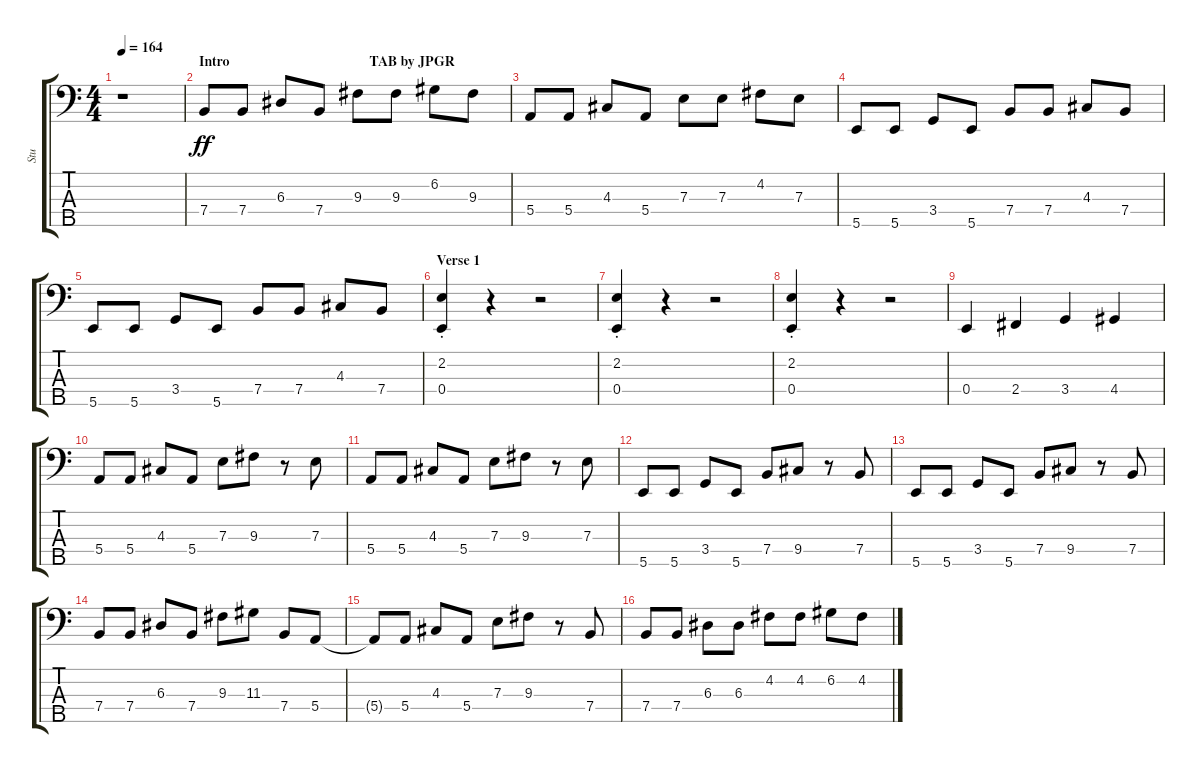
\track ("Stu" "Stu") {instrument electricbasspick}
\staff {score tabs}
\tuning (G2 D2 A1 E1 B0) {hide}
\ts (4 4)
\tempo 164
\clef f4
\ks c
r.1{dy ff instrument electricbasspick} |
\section ("" "Intro                                        TAB by JPGR")
7.4.8 7.4.8 6.3.8 7.4.8 9.3.8 9.3.8 6.2.8 9.3.8 |
5.4.8 5.4.8 4.3.8 5.4.8 7.3.8 7.3.8 4.2.8 7.3.8 |
5.5.8 5.5.8 3.4.8 5.5.8 7.4.8 7.4.8 4.3.8 7.4.8 |
5.5.8 5.5.8 3.4.8 5.5.8 7.4.8 7.4.8 4.3.8 7.4.8 |
\section ("" "Verse 1")
(2.2{st} 0.4{st}).4 r.4 r.2 |
(2.2{st} 0.4{st}).4 r.4 r.2 |
(2.2{st} 0.4{st}).4 r.4 r.2 |
0.4.4 2.4.4 3.4.4 4.4.4 |
5.4.8 5.4.8 4.3.8 5.4.8 7.3.8 9.3.8 r.8 7.3.8 |
5.4.8 5.4.8 4.3.8 5.4.8 7.3.8 9.3.8 r.8 7.3.8 |
5.5.8 5.5.8 3.4.8 5.5.8 7.4.8 9.4.8 r.8 7.4.8 |
5.5.8 5.5.8 3.4.8 5.5.8 7.4.8 9.4.8 r.8 7.4.8 |
7.4.8 7.4.8 6.3.8 7.4.8 9.3.8 11.3.8 7.4.8 5.4.8 |
5.4{t}.8 5.4.8 4.3.8 5.4.8 7.3.8 9.3.8 r.8 7.4.8 |
7.4.8 7.4.8 6.3.8 6.3.8 4.2.8 4.2.8 6.2.8 4.2.8
